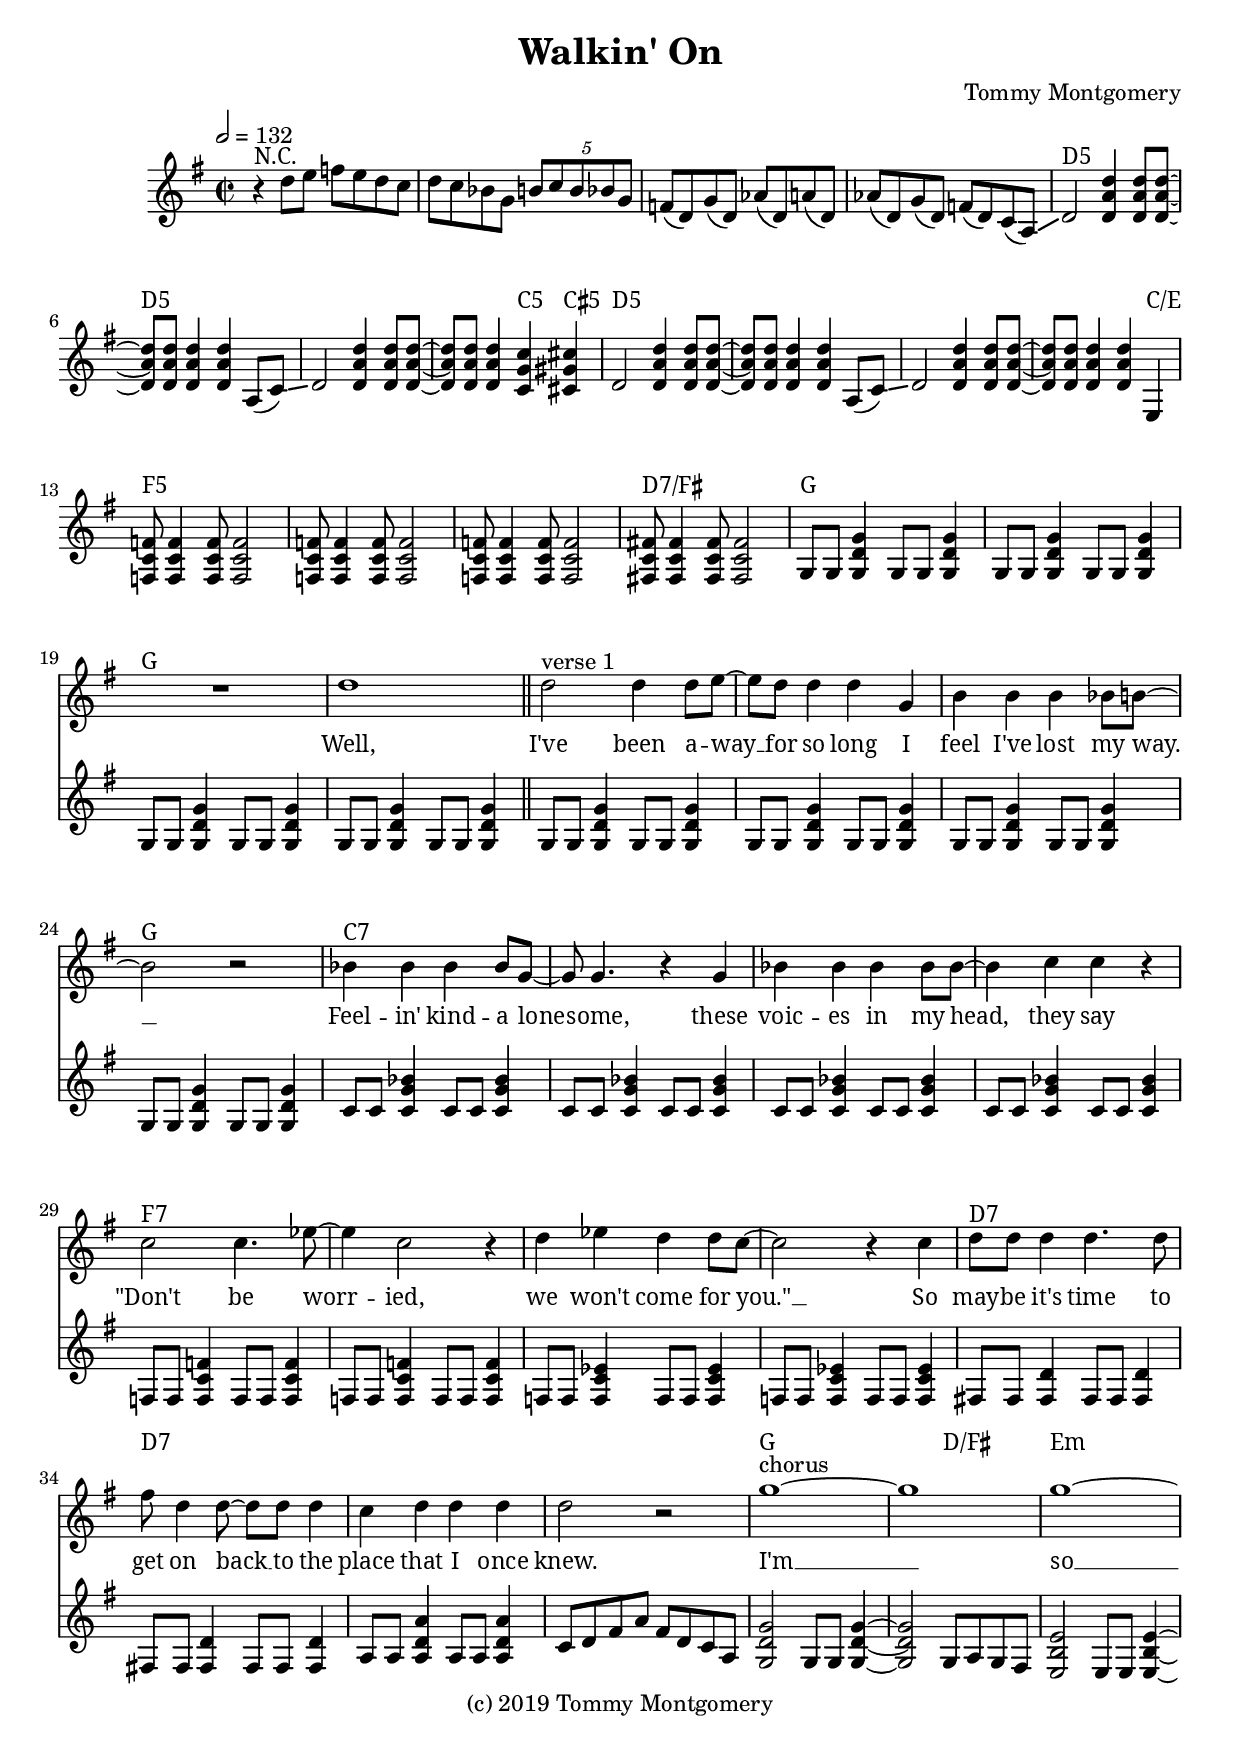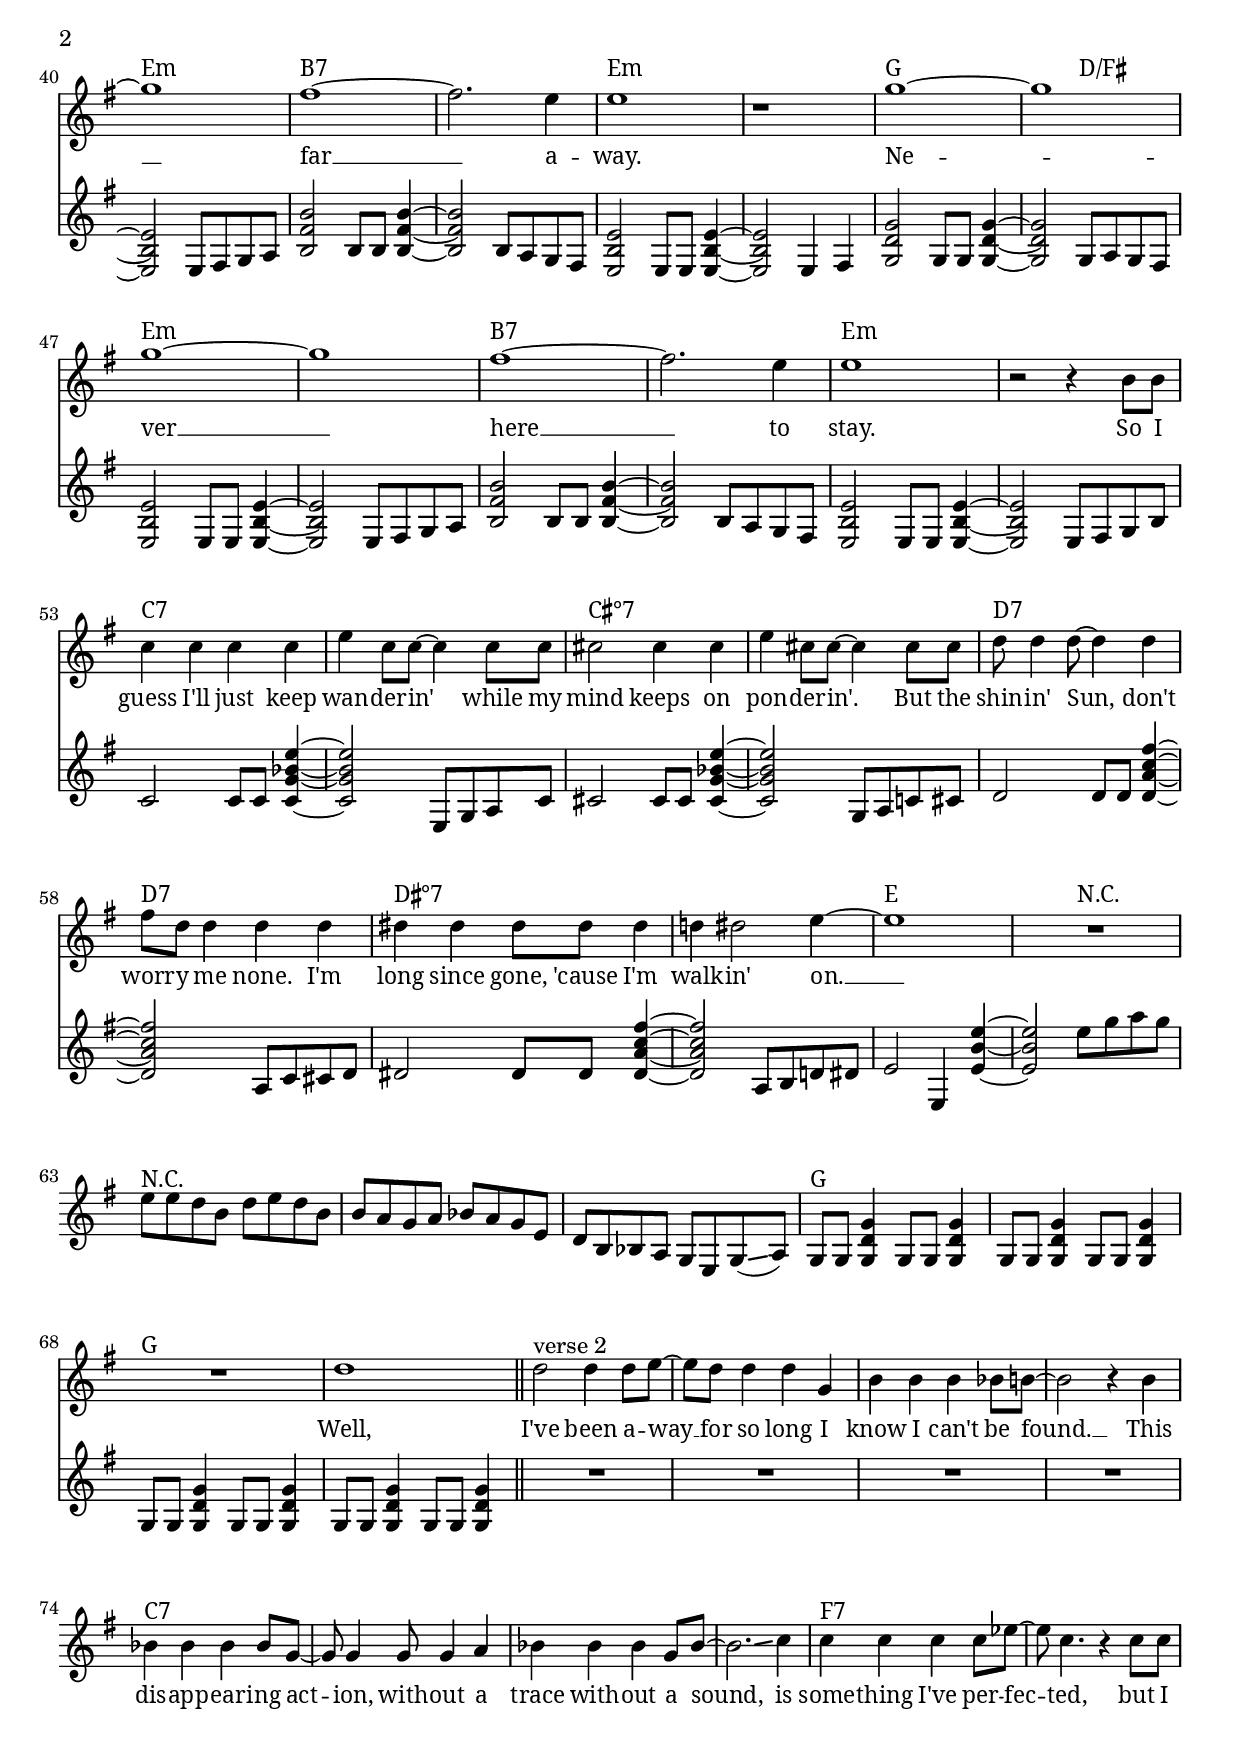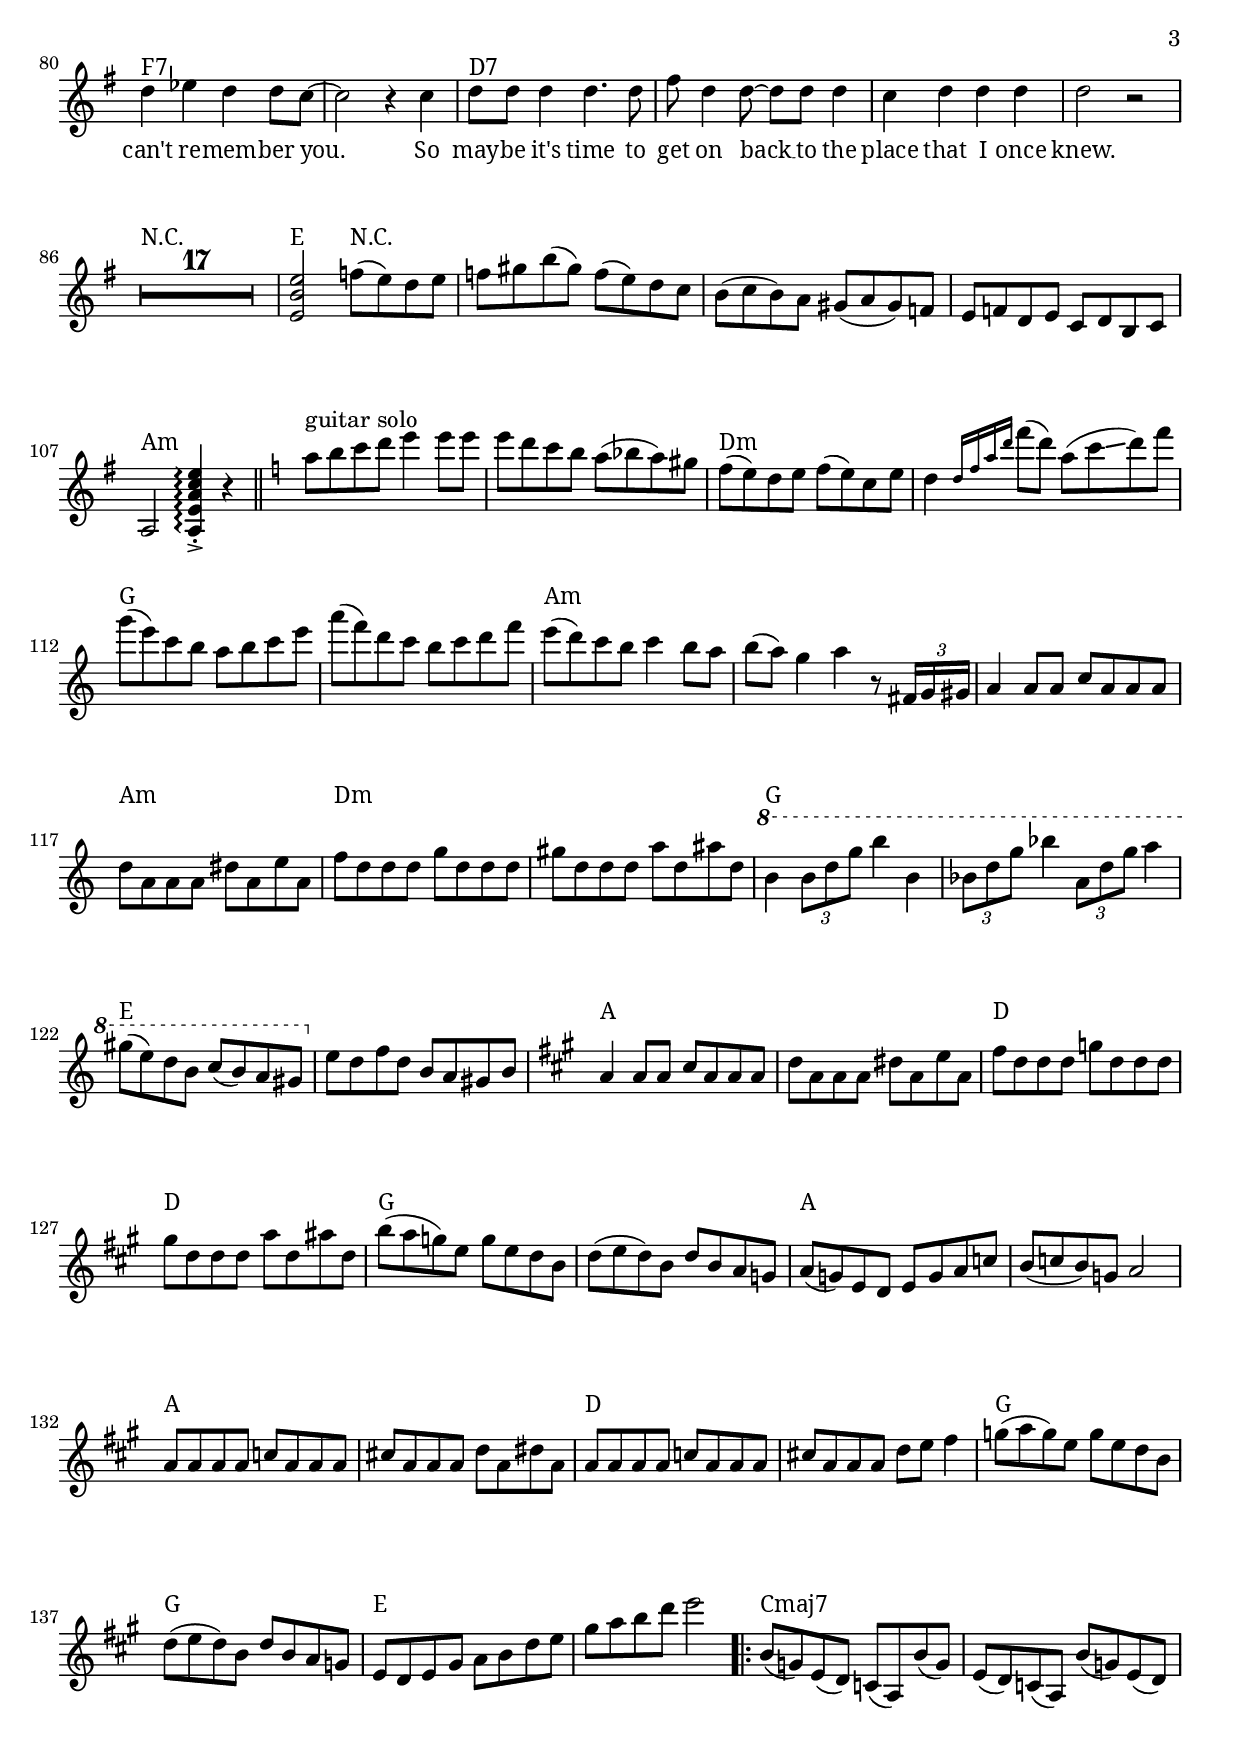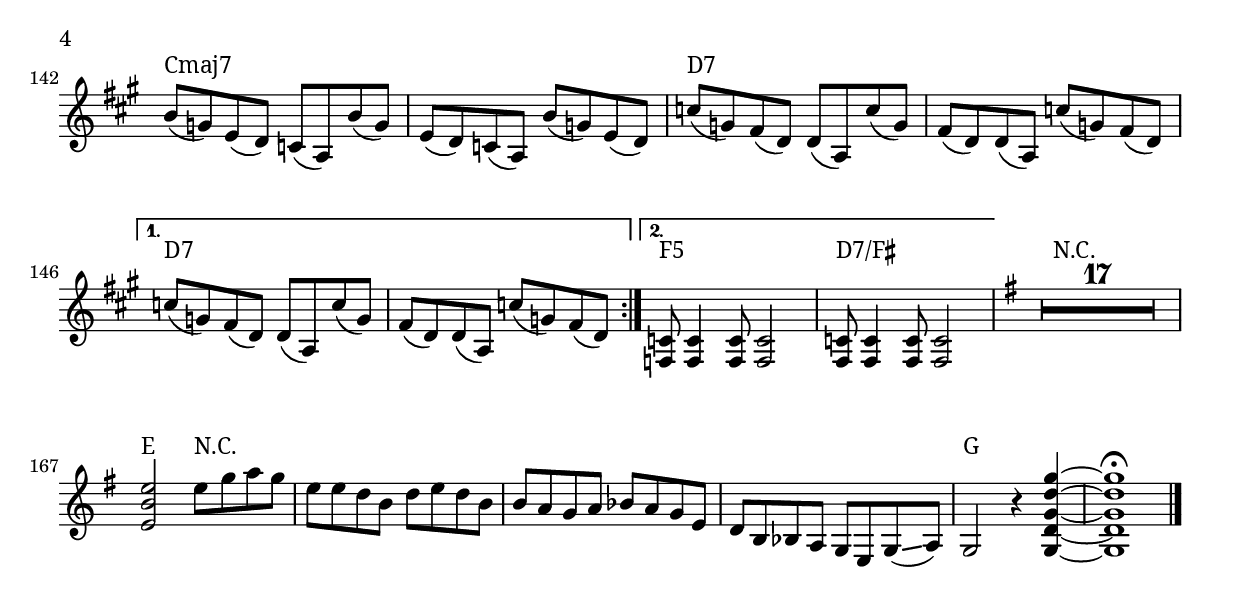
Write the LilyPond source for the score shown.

\version "2.18.2"
\language "english"

\header {
  title = "Walkin' On"
  composer = "Tommy Montgomery"
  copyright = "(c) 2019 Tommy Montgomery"
}

global = {
  \key g \major
  \set Staff.printKeyCancellation = ##f

  \compressFullBarRests
  \omit Voice.StringNumber
  \override TupletBracket #'bracket-visibility = #'if-no-beam
  \override MultiMeasureRest.expand-limit = #3
  \override Score.ChordName.font-name = #"Noto Serif"
  \override Score.ChordName.font-size = #0
  \override Score.LyricText.font-name = #"Noto Serif"
  \override Score.LyricText.font-size = #0
  \time 2/2
  \tempo 2 = 132
}

guitarOne = \relative c'' {
  r4 d8 e f e d c |
  d c bf g \tuplet 5/4 { b c b bf g } |
  f( d) g( d) af'( d,) a'( d,) |
  af'( d,) g( d) f( d) c( a)\glissando |

  d2 <d a' d>4 q8 q ~ | q q q4 q a8( c)\glissando |
  d2 <d a' d>4 q8 q ~ | q q q4 <c g' c> <cs gs' cs> |
  d2 <d a' d>4 q8 q ~ | q q q4 q a8( c)\glissando |
  d2 <d a' d>4 q8 q ~ | q q q4 q e, |
  <f c' f>8 q4 q8 q2 |
  q8 q4 q8 q2 |
  q8 q4 q8 q2 |
  <fs! c' fs!>8 <fs c' fs>4 q8 q2 |

  \repeat unfold 4 { g8 g <g d' g>4 g8 g <g d' g>4 | }

  % verse 1
  \repeat unfold 4 { g8 g <g d' g>4 g8 g <g d' g>4 | }
  \repeat unfold 4 { c8 c <c g' bf>4 c8 c <c g' bf>4 | }
  \repeat unfold 2 { f,8 f <f c' f>4 f8 f <f c' f>4 | }
  \repeat unfold 2 { f8 f <f c' ef>4 f8 f <f c' ef>4 | }
  \repeat unfold 2 { fs!8 fs <fs d'>4 fs8 fs <fs d'>4 | }
  a8 a <a d a'>4 a8 a <a d a'>4 |
  c8 d fs a fs d c a |

  % chorus
  \repeat unfold 2 {
    <g d' g>2 g8 g <g d' g>4 ~ | q2 g8 a g fs |
    <e b' e>2 e8 e <e b' e>4 ~ | q2 e8 fs g a |
    <b fs' b>2 b8 b <b fs' b>4~ | q2 b8 a g fs |
  }
  \alternative {
    { <e b' e>2 e8 e <e b' e>4 ~ | q2 e4 fs | }
    { <e b' e>2 e8 e <e b' e>4 ~ | q2 e8 fs g b |}
  }

  c2 c8 c <c g' bf e>4 ~ | q2 e,8 g a c |
  cs2 cs8 cs <cs g' bf e>4 ~ | q2 g8 a c cs |
  d2 d8 d <d a' c fs>4 ~ | q2 a8 c cs d |
  ds2 ds8 ds <ds a' c fs>4 ~ | q2 a8 b d ds |

  e2 e,4 <e' b' e> ~ |
  q2 e'8 g a g |
  e e d b d e d b |
  b a g a bf a g e |
  d b bf a g e g\glissando( a) |

  \repeat unfold 4 { g8 g <g d' g>4 g8 g <g d' g>4 | }

  \bar "||"

  % verse 2
  R1*16 |

  % chorus
  R1*17 |
  <e' b' e>2 f'8(e) d e |
  f gs b( gs) f( e) d c |
  b( c b) a gs( a gs) f |
  e f d e c d b c |
  a2 <a e' a c e>4->\arpeggio-. r4 |

  \bar "||"

  \key a \minor
  % guitar solo
  a''8^"guitar solo" b c d e4 e8 e |
  e d c b a( bf a) gs |
  f( e) d e f( e) c e |
  d4 \grace { d16 f a d } f8( d) a( c\glissando d) f |
  g( e) c b a b c e |
  a( f) d c b c d f |
  e( d) c b c4 b8 a |
  b( a) g4 a4 r8 \tuplet 3/2 { fs,16 g gs } |

  a4 a8 a c a a a |
  d a a a ds a e' a, |
  f' d d d g d d d |
  gs d d d a' d, as' d, |
  \ottava #1 b'4 \tuplet 3/2 { b8 d g } b4 b, |
  \tuplet 3/2 { bf8 d g } bf4 \tuplet 3/2 { a,8 d g } a4  |
  gs8( e) d b c( b) a gs \ottava #0 |
  e d f d b a gs b |

  \key a \major
  a4 a8 a cs a a a |
  d a a a ds a e' a, |
  fs' d d d g d d d |
  gs d d d a' d, as' d, |
  b'( a g) e g e d b |
  d( e d) b d b a g |
  a( g) e d e g a c |
  b( c b) g a2 |

  a8 a a a c a a a |
  cs! a a a d a ds a |
  a8 a a a c a a a |
  cs! a a a d e fs4 |
  g8( a g) e g e d b |
  d( e d) b d b a g |
  e d e gs a b d e |
  gs a b d e2 |


  \repeat volta 2 {
    \repeat unfold 2 {
      b,8( g) e( d) c( a) b'( g) |
      e( d) c( a) b'( g) e( d) |
    }
    c'( g) fs( d) d( a) c'( g) |
    fs( d) d( a) c'( g) fs( d) |
  }
  \alternative {
    {
      c'( g) fs( d) d( a) c'( g) |
      fs( d) d( a) c'( g) fs( d) |
    }
    {
      <f, c'>8 q4 q8 q2 |
      <fs c'>8 q4 q8 q2 |
    }
  }


  \key g \major

  % chorus
  R1*17 |
  <e' b' e>2 e'8 g a g |
  e e d b d e d b |
  b a g a bf a g e |
  d b bf a g e g\glissando( a) |
  g2 r4 <g d' g d' g> ~ | q1\fermata |

  \bar "|."

}

vocalMelody = \relative c'' {
  R1*19 |
  d1

  \bar "||"

  d2^"verse 1" d4 d8 e ~ | e d d4 d g, |
  b4 b b bf8 b ~ | b2 r |
  bf4 bf bf bf8 g ~ | g8 g4. r4 g |
  bf bf bf bf8 bf ~ | bf4 c c r |
  c2 c4. ef8 ~ | ef4 c2 r4 |
  d4 ef d d8 c ~ | c2 r4 c |
  d8 d d4 d4. d8 | fs8 d4 d8 ~ d d d4 |
  c4 d d d | d2 r |

  g1^"chorus" ~ | g | g ~ | g |
  fs ~ | fs2. e4 | e1 | r |
  g1 ~ | g | g ~ | g |
  fs ~ | fs2. e4 | e1 | r2 r4 b8 b |

  c4 c c c | e4 c8 c ~ c4 c8 c |
  cs2 cs4 cs | e4 cs8 cs ~ cs4 cs8 cs |
  d8 d4 d8 ~ d4 d | fs8 d d4 d d |
  ds4 ds ds8 ds8 ds4 | d!4 ds2 e4 ~ |

  e1 | R1*7 |
  d1 |

  % verse 2
  d2^"verse 2" d4 d8 e ~ | e d d4 d g, |
  b4 b b bf8 b ~ | b2 r4 b |
  bf4 bf bf bf8 g ~ | g8 g4 g8 g4 a |
  bf bf bf g8 bf ~ | bf2.\glissando c4 |
  c4 c c c8 ef8 ~ | ef8 c4. r4 c8 c |
  d4 ef d d8 c ~ | c2 r4 c |
  d8 d d4 d4. d8 | fs8 d4 d8 ~ d d d4 |
  c4 d d d | d2 r |

  % chorus
  R1*18^"chorus" |



}

allTheLyrics = \lyricmode {
  % verse 1
  Well,
  I've been a -- way __ for so long
  I feel I've lost my way. __
  Feel -- in' kind -- a lone -- some,
  these voic -- es in my head, they say
  "\"Don't" be worr -- ied,
  we won't come for "you.\"" __
  So may -- be it's time to get on back __
  to the place that I once knew.

  % chorus
  I'm __ so __ far __ a -- way.
  Ne -- ver __ here __ to stay.

  So I guess I'll just keep wan -- der -- in'
  while my mind keeps on pon -- der -- in'.
  But the shin -- in' Sun, don't worr -- y me none.
  I'm long since gone, 'cause I'm walk -- in' on. __

  % verse 2
  Well,
  I've been a -- way __ for so long
  I know I can't be found. __
  This dis -- app -- ear -- ing act -- ion,
  with -- out a trace with -- out a sound,
  is some -- thing I've per -- fec -- ted,
  but I can't re -- mem -- ber you.
  So may -- be it's time to get on back __
  to the place that I once knew.
}

guitarOneStaff = \new Staff \with { midiInstrument = "acoustic guitar (steel)" midiMaximumVolume = #0.6 }{ \global \guitarOne }


vox = \new Staff \with { midiInstrument = "voice oohs" midiMinimumVolume = #0.7 } {
  <<
    \new Voice = "vocalMelody" { \clef treble \global \vocalMelody }
  >>
}

demLyrics = \new Lyrics \lyricsto "vocalMelody" {
  <<
    \new Lyrics {
      \set associatedVoice = "vocalMelody"
      \allTheLyrics
    }
  >>
}

chordExceptionMusic = {
  <c e g b d'>1-\markup { "maj9" }
  <c e g b fs'>1-\markup { "maj7" \sharp "11" }
  <c ef f g bf>1-\markup { "m7sus4" }
  <c ef gf bff>1-\markup { "°7" }
  <c e g d'>1-\markup { "add9" }
  <c ef g d'>1-\markup { "m(add9)" }
  <c e fs as>1-\markup { \super { \sharp "11" \sharp "13" } }
  <c g>1-\markup { "5" }
  <c e g bf>1-\markup { "7" }
  <c e g b>1-\markup { "maj7" }
  <c ef g bf>1-\markup { "m7" }
  <c f g>1-\markup { "sus4" }
  <c d g>1-\markup { "sus2" }
  <c e g bf df'>1-\markup { "7" \super { \flat "9" } }
  <c e g f'>1-\markup { "add11" }
}

chordExceptions = #(append
  (sequential-music-to-chord-exceptions chordExceptionMusic #t)
  ignatzekExceptions
)

chordValues = \chordmode {
  \global
  \powerChords
  \set chordNameExceptions = #chordExceptions
  \set majorSevenSymbol = \markup "maj7"

  R1*4 |

  d1:1.5 | q | q | q2 c4:1.5 cs:1.5 |
  d1:1.5 | q | q | q2. c4:/e |
  f1:1.5 | q | q | d:7/fs |
  g | q | q | q |

  % verse 1
  \repeat unfold 4 g1 |
  \repeat unfold 4 c:7 |
  \repeat unfold 4 f:7 |
  \repeat unfold 4 d:7 |

  % chorus 1
  \repeat unfold 2 {
    g | q2 d2:/fs | e1:m | q |
    b:7 | q | e:m | q |
  }

  c1:7 | q | cs:dim7 | q |
  d:7 | q | ds:dim7 | q |
  e | e2 r2 | r1 | r1 | r1 | |
  \repeat unfold 4 g1 |

  % verse 2
  \repeat unfold 4 g1 |
  \repeat unfold 4 c:7 |
  \repeat unfold 4 f:7 |
  \repeat unfold 4 d:7 |

  % chorus
  R1*17 |

  e2 r2 | r1 | r1 | r1 | a1:m |

  a1:m | q | d:m | q |
  g | q | a:m | q |
  a1:m | q | d:m | q |
  g | q | e | q |

  a | q | d | q |
  g | q | a | q |
  a | q | d | q |
  g | q | e | q |

  \repeat volta 2 {
    c:maj7 | q | q | q |
    d:7 | q |
  }
  \alternative {
    { d1:7 | q | }
    { f1:1.5 | d:7/fs | }
  }



  % chorus
  R1*17 |

  e2 r2 | r1 | r1 | r1 |
  g1 | g1 |


}

chordNames = \new ChordNames {
  \set chordChanges = ##t
  \set chordNameExceptions = #chordExceptions
  \chordValues
}

\score {
  <<
    \chordNames
    \vox
    \demLyrics
    \guitarOneStaff
  >>
  \layout {
    \context {
      \Staff \RemoveEmptyStaves
      \override Glissando.minimum-length = #4
      \override Glissando.springs-and-rods = #ly:spanner::set-spacing-rods
      \override Glissando.thickness = #2
      \override VerticalAxisGroup.remove-first = ##t
    }
  }
}

\score {
  \unfoldRepeats {
    <<
      \transpose c c, \vox
      \transpose c c, \guitarOneStaff
    >>
  }
  \midi {}
}
